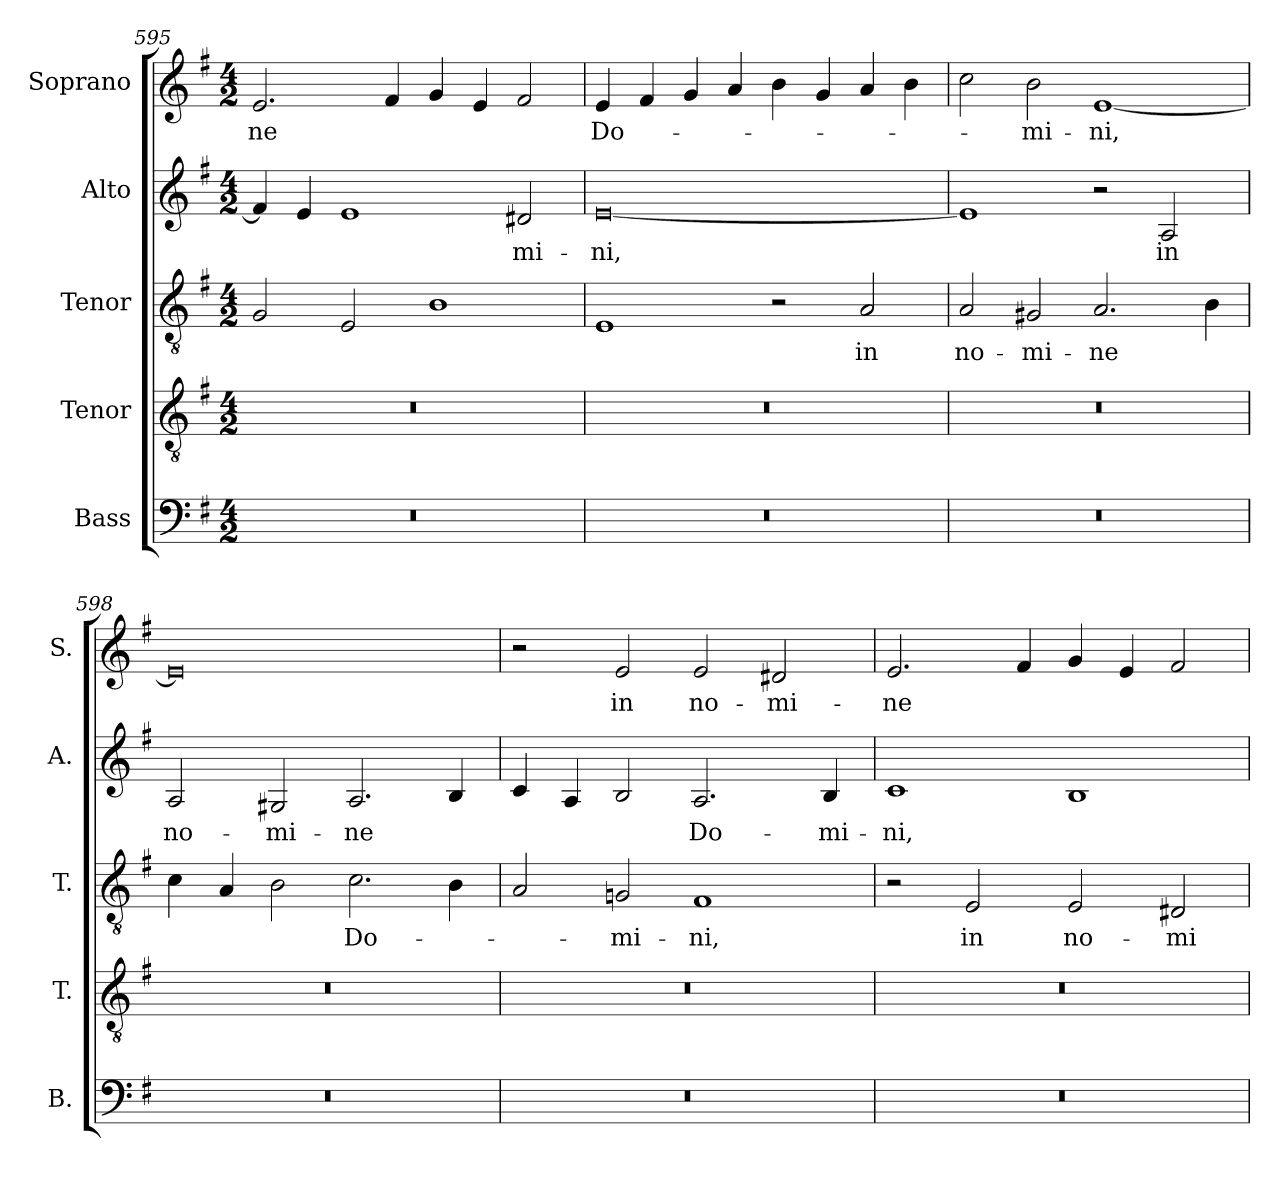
**kern	**kern	**kern	**text	**kern	**text	**kern	**text
*part5	*part4	*part3	*part3	*part2	*part2	*part1	*part1
*staff5	*staff4	*staff3	*staff3	*staff2	*staff2	*staff1	*staff1
*I"Bass	*I"Tenor	*I"Tenor	*	*I"Alto	*	*I"Soprano	*
*I'B.	*I'T.	*I'T.	*	*I'A.	*	*I'S.	*
!!LO:LB:g=z
*clefF4	*clefGv2	*clefGv2	*	*clefG2	*	*clefG2	*
*	*ITrd7c12	*ITrd7c12	*	*	*	*	*
*k[f#]	*k[f#]	*k[f#]	*	*k[f#]	*	*k[f#]	*
*G:	*G:	*G:	*	*G:	*	*G:	*
*M4/2	*M4/2	*M4/2	*	*M4/2	*	*M4/2	*
=595	=595	=595	=595	=595	=595	=595	=595
!LO:N:vis=1	!LO:N:vis=1	!	!	!	!	!	!
!	!	!	!	!	!	!	!LO:LY:b:color=#000000
0r	0r	2GGi/	.	4f#i/]	.	2.ei/	-ne
.	.	.	.	4ei/	.	.	.
.	.	2EEi/	.	1ei	.	.	.
.	.	.	.	.	.	4f#i/	.
.	.	1BBi	.	.	.	4gi/	.
.	.	.	.	.	.	4ei/	.
!	!	!	!	!	!LO:LY:b:color=#000000	!	!
.	.	.	.	2d#Xi/	-mi-	2f#i/	.
=596	=596	=596	=596	=596	=596	=596	=596
!LO:N:vis=1	!LO:N:vis=1	!	!	!	!	!	!
!	!	!	!	!	!LO:LY:b:color=#000000	!	!
!	!	!	!	!	!	!	!LO:LY:b:color=#000000
0r	0r	1EEi	.	[0ei	-ni,	4ei/	Do-
.	.	.	.	.	.	4f#i/	.
.	.	.	.	.	.	4gi/	.
.	.	.	.	.	.	4ai/	.
.	.	2r	.	.	.	4bi\	.
.	.	.	.	.	.	4gi/	.
!	!	!	!LO:LY:b:color=#000000	!	!	!	!
.	.	2AAi/	in	.	.	4ai/	.
.	.	.	.	.	.	4bi\	.
=597	=597	=597	=597	=597	=597	=597	=597
!LO:N:vis=1	!LO:N:vis=1	!	!	!	!	!	!
!	!	!	!LO:LY:b:color=#000000	!	!	!	!
0r	0r	2AAi/	no-	1ei]	.	2cci\	.
!	!	!	!LO:LY:b:color=#000000	!	!	!	!
!	!	!	!	!	!	!	!LO:LY:b:color=#000000
.	.	2GG#Xi/	-mi-	.	.	2bi\	-mi-
!	!	!	!LO:LY:b:color=#000000	!	!	!	!
!	!	!	!	!	!	!	!LO:LY:b:color=#000000
.	.	2.AAi/	-ne	2r	.	[1ei	-ni,
!	!	!	!	!	!LO:LY:b:color=#000000	!	!
.	.	.	.	2Ai/	in	.	.
.	.	4BBi\	.	.	.	.	.
=598	=598	=598	=598	=598	=598	=598	=598
!LO:N:vis=1	!LO:N:vis=1	!	!	!	!	!	!
!	!	!	!	!	!LO:LY:b:color=#000000	!	!
0r	0r	4Ci\	.	2Ai/	no-	0ei]	.
.	.	4AAi/	.	.	.	.	.
!	!	!	!	!	!LO:LY:b:color=#000000	!	!
.	.	2BBi\	.	2G#Xi/	-mi-	.	.
!	!	!	!LO:LY:b:color=#000000	!	!	!	!
!	!	!	!	!	!LO:LY:b:color=#000000	!	!
.	.	2.Ci\	Do-	2.Ai/	-ne	.	.
.	.	4BBi\	.	4Bi/	.	.	.
=599	=599	=599	=599	=599	=599	=599	=599
!LO:N:vis=1	!LO:N:vis=1	!	!	!	!	!	!
0r	0r	2AAi/	.	4ci/	.	2r	.
.	.	.	.	4Ai/	.	.	.
!	!	!	!LO:LY:b:color=#000000	!	!	!	!
!	!	!	!	!	!	!	!LO:LY:b:color=#000000
.	.	2GGni/	-mi-	2Bi/	.	2ei/	in
!	!	!	!LO:LY:b:color=#000000	!	!	!	!
!	!	!	!	!	!LO:LY:b:color=#000000	!	!
!	!	!	!	!	!	!	!LO:LY:b:color=#000000
.	.	1FF#i	-ni,	2.Ai/	Do-	2ei/	no-
!	!	!	!	!	!	!	!LO:LY:b:color=#000000
.	.	.	.	.	.	2d#Xi/	-mi-
!	!	!	!	!	!LO:LY:b:color=#000000	!	!
.	.	.	.	4Bi/	-mi-	.	.
!!LO:LB:g=z
=600	=600	=600	=600	=600	=600	=600	=600
!LO:N:vis=1	!LO:N:vis=1	!	!	!	!	!	!
!	!	!	!	!	!LO:LY:b:color=#000000	!	!
!	!	!	!	!	!	!	!LO:LY:b:color=#000000
0r	0r	2r	.	1ci	-ni,	2.ei/	-ne
!	!	!	!LO:LY:b:color=#000000	!	!	!	!
.	.	2EEi/	in	.	.	.	.
.	.	.	.	.	.	4f#i/	.
!	!	!	!LO:LY:b:color=#000000	!	!	!	!
.	.	2EEi/	no-	1Bi	.	4gi/	.
.	.	.	.	.	.	4ei/	.
!	!	!	!LO:LY:b:color=#000000	!	!	!	!
.	.	2DD#Xi/	-mi-	.	.	2f#i/	.
=	=	=	=	=	=	=	=
*-	*-	*-	*-	*-	*-	*-	*-
